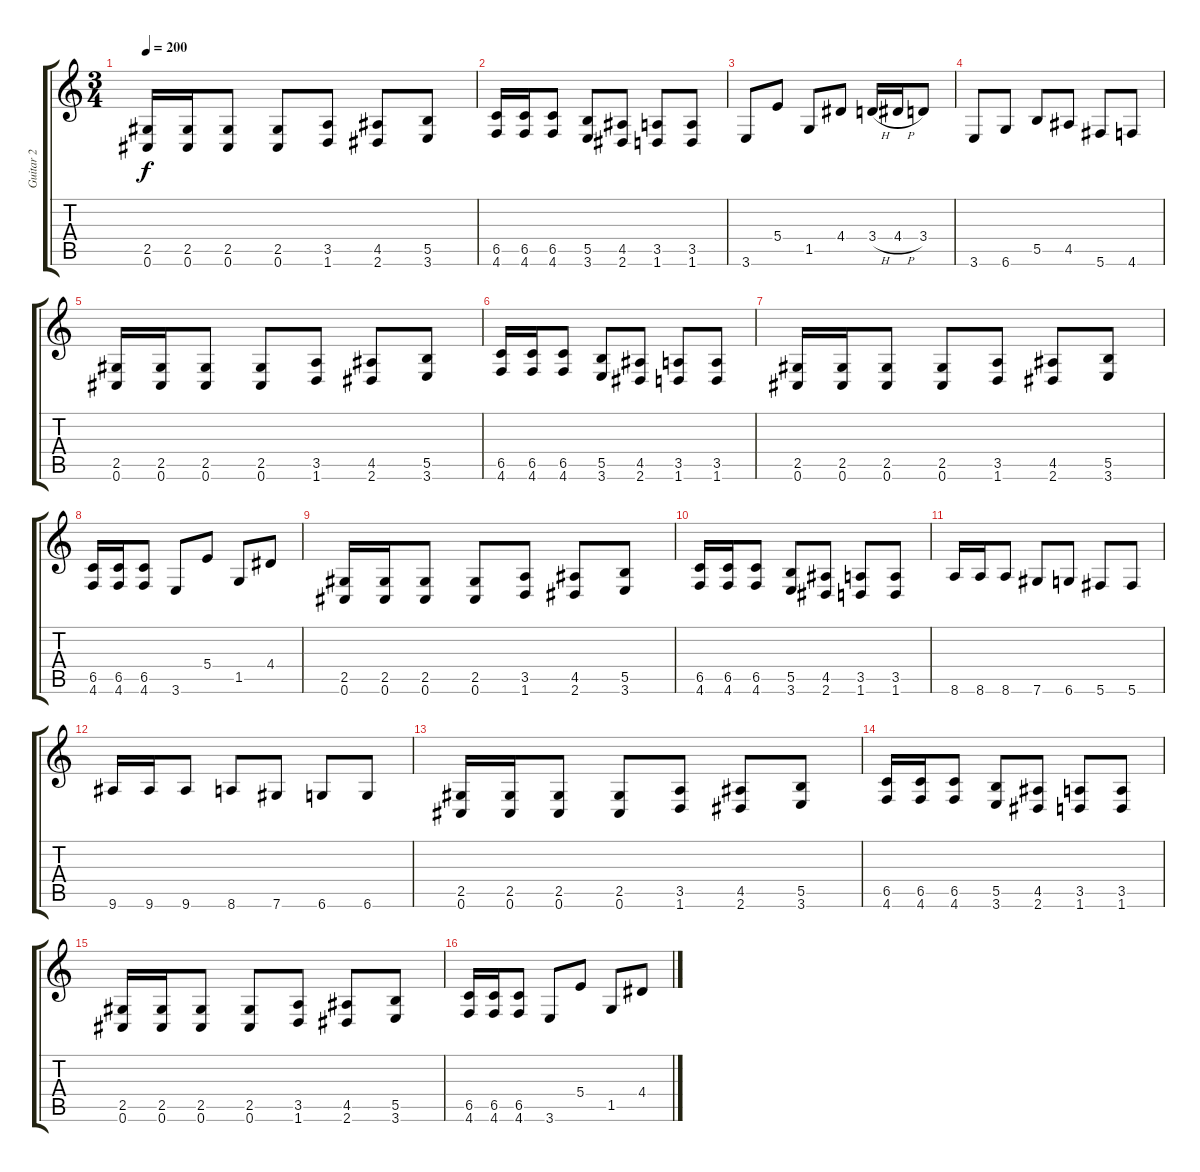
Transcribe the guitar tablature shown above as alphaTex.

\track ("Guitar 2" "Guitar 2") {instrument distortionguitar}
\staff {score tabs}
\tuning (Db4 Ab3 E3 B2 Gb2 Db2) {hide}
\ts (3 4)
\tempo 200
\clef g2
\ks c
(2.5 0.6).16{dy f} (2.5 0.6).16 (2.5 0.6).8 (2.5 0.6).8 (3.5 1.6).8 (4.5 2.6).8 (5.5 3.6).8 |
(6.5 4.6).16 (6.5 4.6).16 (6.5 4.6).8 (5.5 3.6).8 (4.5 2.6).8 (3.5 1.6).8 (3.5 1.6).8 |
3.6.8 5.4.8 1.5.8 4.4.8 3.4{h}.16 4.4{h}.16 3.4.8 |
3.6.8 6.6.8 5.5.8 4.5.8 5.6.8 4.6.8 |
(2.5 0.6).16 (2.5 0.6).16 (2.5 0.6).8 (2.5 0.6).8 (3.5 1.6).8 (4.5 2.6).8 (5.5 3.6).8 |
(6.5 4.6).16 (6.5 4.6).16 (6.5 4.6).8 (5.5 3.6).8 (4.5 2.6).8 (3.5 1.6).8 (3.5 1.6).8 |
(2.5 0.6).16 (2.5 0.6).16 (2.5 0.6).8 (2.5 0.6).8 (3.5 1.6).8 (4.5 2.6).8 (5.5 3.6).8 |
(6.5 4.6).16 (6.5 4.6).16 (6.5 4.6).8 3.6.8 5.4.8 1.5.8 4.4.8 |
(2.5 0.6).16 (2.5 0.6).16 (2.5 0.6).8 (2.5 0.6).8 (3.5 1.6).8 (4.5 2.6).8 (5.5 3.6).8 |
(6.5 4.6).16 (6.5 4.6).16 (6.5 4.6).8 (5.5 3.6).8 (4.5 2.6).8 (3.5 1.6).8 (3.5 1.6).8 |
8.6.16 8.6.16 8.6.8 7.6.8 6.6.8 5.6.8 5.6.8 |
9.6.16 9.6.16 9.6.8 8.6.8 7.6.8 6.6.8 6.6.8 |
(2.5 0.6).16 (2.5 0.6).16 (2.5 0.6).8 (2.5 0.6).8 (3.5 1.6).8 (4.5 2.6).8 (5.5 3.6).8 |
(6.5 4.6).16 (6.5 4.6).16 (6.5 4.6).8 (5.5 3.6).8 (4.5 2.6).8 (3.5 1.6).8 (3.5 1.6).8 |
(2.5 0.6).16 (2.5 0.6).16 (2.5 0.6).8 (2.5 0.6).8 (3.5 1.6).8 (4.5 2.6).8 (5.5 3.6).8 |
(6.5 4.6).16 (6.5 4.6).16 (6.5 4.6).8 3.6.8 5.4.8 1.5.8 4.4.8
